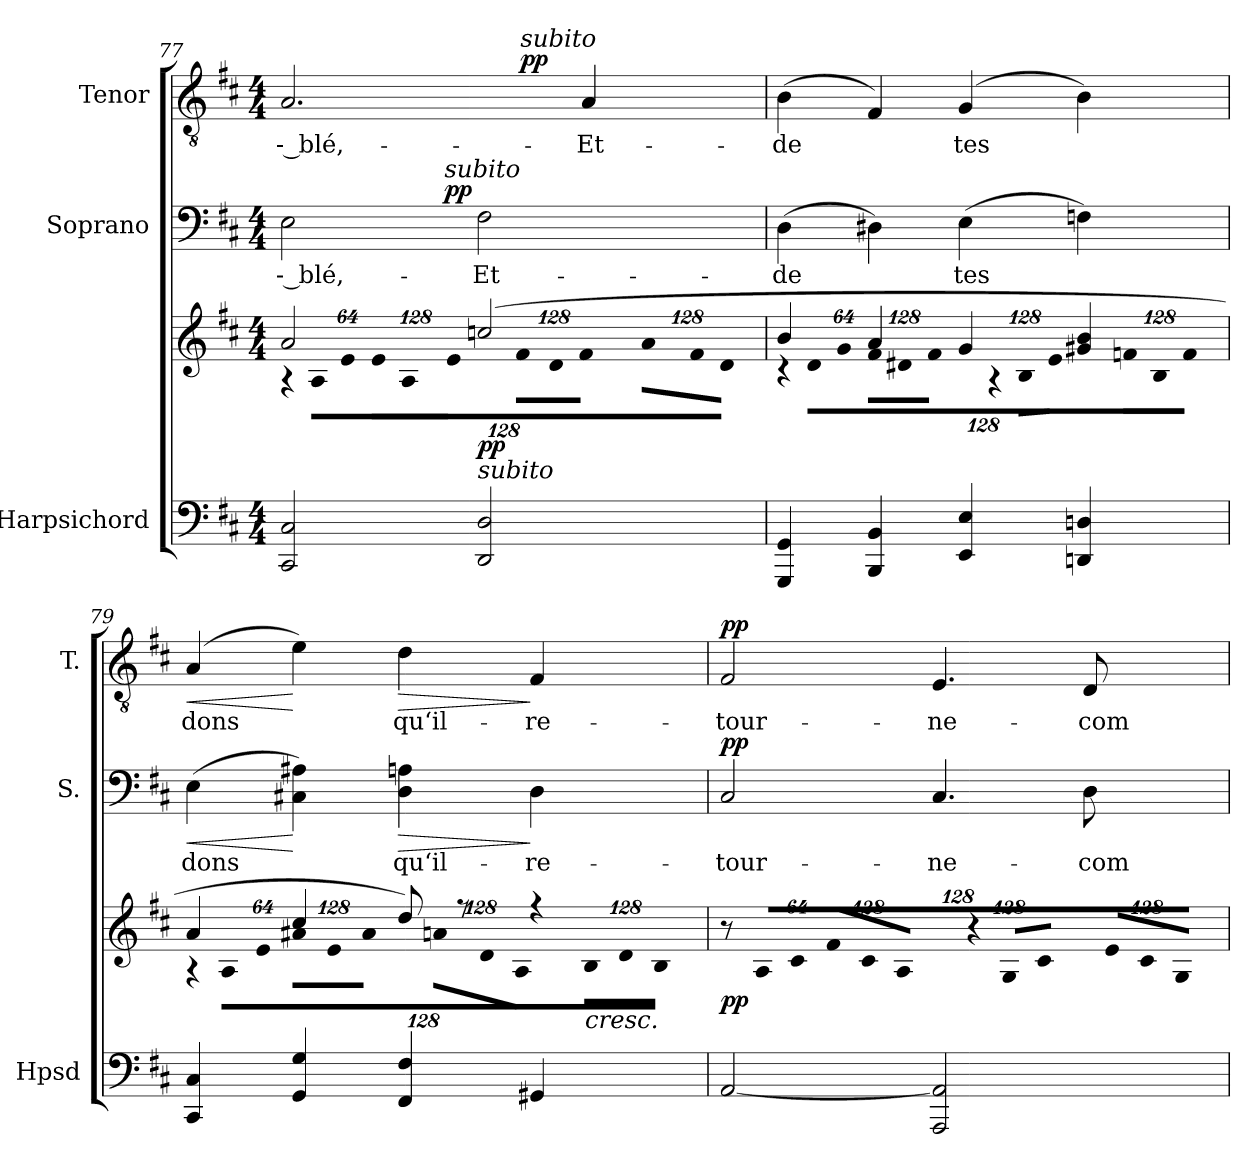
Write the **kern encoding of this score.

**kern	**kern	**dynam	**kern	**text	**dynam	**kern	**text	**dynam
*part3	*part3	*part3	*part2	*part2	*part2	*part1	*part1	*part1
*staff4	*staff3	*staff3/4	*staff2	*staff2	*staff2	*staff1	*staff1	*staff1
*I"Harpsichord	*	*	*I"Soprano	*	*	*I"Tenor	*	*
*I'Hpsd	*	*	*I'S.	*	*	*I'T.	*	*
!!LO:LB:g=z
*clefF4	*clefG2	*	*clefF4	*	*	*clefGv2	*	*
*	*	*	*	*	*	*ITrd7c12	*	*
*k[f#c#]	*k[f#c#]	*	*k[f#c#]	*	*	*k[f#c#]	*	*
*D:	*D:	*	*D:	*	*	*D:	*	*
*M4/4	*M4/4	*	*M4/4	*	*	*M4/4	*	*
=77	=77	=77	=77	=77	=77	=77	=77	=77
*	*^	*	*	*	*	*	*	*
*	*	*Xbrackettup	*	*	*	*	*	*	*
!	!	!LO:N:vis=8	!	!	!	!	!	!	!
!	!	!	!	!	!LO:LY:b:color=#000000	!	!	!	!
!	!	!	!	!	!	!	!	!LO:LY:b:color=#000000	!
*	*	*	*	*^	*	*	*^	*	*
2CC#i/ 2C#i	2ai/	1024%85r	.	2Ei\	4ryy	-- blé,-	.	2.AAi/	2ryy	-- blé,-	.
!	!	!LO:N:vis=8	!	!	!	!	!	!	!	!	!
.	.	1024%85Ai\L	.	.	.	.	.	.	.	.	.
!	!	!LO:N:vis=8	!	!	!	!	!	!	!	!	!
.	.	512%43ei\J	.	.	.	.	.	.	.	.	.
!	!	!LO:N:vis=8	!	!	!	!	!	!	!	!	!
.	.	1024%85ei\L	.	.	8ryy	.	.	.	.	.	.
!	!	!LO:N:vis=8	!	!	!	!	!	!	!	!	!
.	.	1024%85Ai\	.	.	.	.	.	.	.	.	.
.	.	.	.	.	32ryy	.	.	.	.	.	.
.	.	.	.	.	128ryy	.	.	.	.	.	.
!	!	!	!	!	!LO:TX:a:i:t=subito	!	!	!	!	!	!
.	.	.	.	.	2ryy	.	pp	.	.	.	.
!	!	!LO:N:vis=8	!	!	!	!	!	!	!	!	!
.	.	512%43ei\J	.	.	.	.	.	.	.	.	.
!	!	!LO:N:vis=8	!	!	!	!	!	!	!	!	!
!LO:TX:a:i:t=subito	!	!	!	!	!	!	!	!	!	!	!
!	!	!	!	!	!	!LO:LY:b:color=#000000	!	!	!	!	!
2DDi/ 2Di	(2ccni/	1024%85f#i\L	pp	2F#i\	.	-Et-	.	.	16ryy	.	.
.	.	.	.	.	.	.	.	.	64.ryy	.	.
!	!	!LO:N:vis=8	!	!	!	!	!	!	!	!	!
.	.	1024%85di\	.	.	.	.	.	.	.	.	.
!	!	!	!	!	!	!	!	!	!LO:TX:a:i:t=subito	!	!
.	.	.	.	.	.	.	.	.	4ryy	.	pp
!	!	!LO:N:vis=8	!	!	!	!	!	!	!	!	!
.	.	512%43f#i\J	.	.	.	.	.	.	.	.	.
!	!	!LO:N:vis=8	!	!	!	!	!	!	!	!	!
!	!	!	!	!	!	!	!	!	!	!LO:LY:b:color=#000000	!
.	.	1024%85ai\L	.	.	.	.	.	4AAi/	.	-Et-	.
!	!	!LO:N:vis=8	!	!	!	!	!	!	!	!	!
.	.	1024%85f#i\	.	.	.	.	.	.	.	.	.
.	.	.	.	.	.	.	.	.	8ryy	.	.
.	.	.	.	.	16ryy	.	.	.	.	.	.
!	!	!LO:N:vis=8	!	!	!	!	!	!	!	!	!
.	.	512%43di\J	.	.	.	.	.	.	.	.	.
.	.	.	.	.	.	.	.	.	32ryy	.	.
.	.	.	.	.	64.ryy	.	.	.	.	.	.
.	.	.	.	.	.	.	.	.	128ryy	.	.
=78	=78	=78	=78	=78	=78	=78	=78	=78	=78	=78	=78
!	!	!LO:N:vis=8	!	!	!	!	!	!	!	!	!
*	*	*	*	*v	*v	*	*	*	*	*	*
*	*	*	*	*	*	*	*v	*v	*	*
*	*	*	*	*^	*	*	*^	*	*
!	!	!	!	!	!	!LO:LY:b:color=#000000	!	!	!	!	!
*	*	*	*	*v	*v	*	*	*	*	*	*
*	*	*	*	*	*	*	*v	*v	*	*
*	*	*	*	*^	*	*	*^	*	*
!	!	!	!	!	!	!	!	!	!	!LO:LY:b:color=#000000	!
*	*	*	*	*v	*v	*	*	*	*	*	*
*	*	*	*	*	*	*	*v	*v	*	*
4GGGi/ 4GGi	4bi/	1024%85r	.	(4Di\	-de	.	(4BBi\	-de	.
!	!	!LO:N:vis=8	!	!	!	!	!	!	!
.	.	1024%85di\L	.	.	.	.	.	.	.
!	!	!LO:N:vis=8	!	!	!	!	!	!	!
.	.	512%43gi\J	.	.	.	.	.	.	.
!	!	!LO:N:vis=8	!	!	!	!	!	!	!
4BBBi/ 4BBi	4ai/	1024%85f#i\L	.	4D#Xi\)	.	.	4FF#i/)	.	.
!	!	!LO:N:vis=8	!	!	!	!	!	!	!
.	.	1024%85d#Xi\	.	.	.	.	.	.	.
!	!	!LO:N:vis=8	!	!	!	!	!	!	!
.	.	512%43f#i\J	.	.	.	.	.	.	.
!	!	!LO:N:vis=8	!	!	!	!	!	!	!
!	!	!	!	!	!LO:LY:b:color=#000000	!	!	!	!
!	!	!	!	!	!	!	!	!LO:LY:b:color=#000000	!
4EEi/ 4Ei	4gi/	1024%85r	.	(4Ei\	tes	.	(4GGi/	tes	.
!	!	!LO:N:vis=8	!	!	!	!	!	!	!
.	.	1024%85Bi\L	.	.	.	.	.	.	.
!	!	!LO:N:vis=8	!	!	!	!	!	!	!
.	.	512%43ei\J	.	.	.	.	.	.	.
!	!	!LO:N:vis=8	!	!	!	!	!	!	!
4DDni/ 4Dni	4g#Xi/ 4bi	1024%85fni\L	.	4Fni\)	.	.	4BBi\)	.	.
!	!	!LO:N:vis=8	!	!	!	!	!	!	!
.	.	1024%85Bi\	.	.	.	.	.	.	.
!	!	!LO:N:vis=8	!	!	!	!	!	!	!
.	.	512%43fi\J	.	.	.	.	.	.	.
=79	=79	=79	=79	=79	=79	=79	=79	=79	=79
!	!	!LO:N:vis=8	!	!	!	!	!	!	!
!	!	!	!	!	!LO:LY:b:color=#000000	!LO:HP:b	!	!	!
!	!	!	!	!	!	!	!	!LO:LY:b:color=#000000	!LO:HP:b
4CC#i/ 4C#i	4ai/	1024%85r	.	(4Ei\	dons	<	(4AAi/	dons	<
!	!	!LO:N:vis=8	!	!	!	!	!	!	!
.	.	1024%85Ai\L	.	.	.	.	.	.	.
!	!	!LO:N:vis=8	!	!	!	!	!	!	!
.	.	512%43ei\J	.	.	.	.	.	.	.
!	!	!LO:N:vis=8	!	!	!	!	!	!	!
4GGi/ 4Gi	4cc#i/	1024%85a#Xi\L	[	4C#Xi\ 4A#Xi)	.	[	4Ei\)	.	[
!	!	!LO:N:vis=8	!	!	!	!	!	!	!
.	.	1024%85ei\	.	.	.	.	.	.	.
!	!	!LO:N:vis=8	!	!	!	!	!	!	!
.	.	512%43a#i\J	.	.	.	.	.	.	.
!	!	!LO:N:vis=8	!	!	!	!	!	!	!
!	!	!	!	!	!LO:LY:b:color=#000000	!LO:HP:b	!	!	!
!	!	!	!	!	!	!	!	!LO:LY:b:color=#000000	!LO:HP:b
4FF#i/ 4F#i	8ddi/)	1024%85ani\L	]	4Di\ 4Ani	qu‘il-	>	4Di\	qu‘il-	>
!	!	!LO:N:vis=8	!	!	!	!	!	!	!
.	.	1024%85di\	.	.	.	.	.	.	.
.	8r	.	.	.	.	.	.	.	.
!	!	!LO:N:vis=8	!	!	!	!	!	!	!
.	.	512%43Ai\J	.	.	.	.	.	.	.
!	!	!LO:N:vis=8	!	!	!	!	!	!	!
!	!	!	!	!	!LO:LY:b:color=#000000	!	!	!	!
!	!	!	!	!	!	!	!	!LO:LY:b:color=#000000	!
4GG#Xi/	4r	1024%85Bi\L	.	4Di\	-re-	]	4FF#i/	-re-	]
!	!	!LO:N:vis=8	!	!	!	!	!	!	!
.	.	1024%85di\	.	.	.	.	.	.	.
!	!	!LO:N:vis=8	!LO:HP:b	!	!	!	!	!	!
!	!	!	!LO:HP:n=1:b	!	!	!	!	!	!
.	.	512%43Bi\J	< >	.	.	.	.	.	.
=80	=80	=80	=80	=80	=80	=80	=80	=80	=80
!	!LO:N:vis=8	!	!	!	!	!	!	!	!
*	*v	*v	*	*	*	*	*	*	*
*	*^	*	*	*	*	*	*	*
!	!	!	!	!	!LO:LY:b:color=#000000	!	!	!	!
*	*v	*v	*	*	*	*	*	*	*
*	*^	*	*	*	*	*	*	*
!	!	!	!	!	!	!	!	!LO:LY:b:color=#000000	!
*	*v	*v	*	*	*	*	*	*	*
[2AAi/	1024%85r	pp	2C#i/	-tour-	pp	2FF#i/	-tour-	pp
!	!LO:N:vis=8	!	!	!	!	!	!	!
.	1024%85Ai/L	.	.	.	.	.	.	.
!	!LO:N:vis=8	!	!	!	!	!	!	!
.	512%43c#i/J	.	.	.	.	.	.	.
!	!LO:N:vis=8	!	!	!	!	!	!	!
.	1024%85f#i/L	.	.	.	.	.	.	.
!	!LO:N:vis=8	!	!	!	!	!	!	!
.	1024%85c#i/	.	.	.	.	.	.	.
!	!LO:N:vis=8	!	!	!	!	!	!	!
.	512%43Ai/J	.	.	.	.	.	.	.
!	!LO:N:vis=8	!	!	!	!	!	!	!
!	!	!	!	!LO:LY:b:color=#000000	!	!	!	!
!	!	!	!	!	!	!	!LO:LY:b:color=#000000	!
2AAAi/ 2AAi]	1024%85r	.	4.C#i/	-ne-	.	4.EEi/	-ne-	.
!	!LO:N:vis=8	!	!	!	!	!	!	!
.	1024%85Gi/L	.	.	.	.	.	.	.
!	!LO:N:vis=8	!	!	!	!	!	!	!
.	512%43c#i/J	.	.	.	.	.	.	.
!	!LO:N:vis=8	!	!	!	!	!	!	!
.	1024%85ei/L	.	.	.	.	.	.	.
!	!LO:N:vis=8	!	!	!	!	!	!	!
.	1024%85c#i/	.	.	.	.	.	.	.
!	!	!	!	!LO:LY:b:color=#000000	!	!	!	!
!	!	!	!	!	!	!	!LO:LY:b:color=#000000	!
.	.	.	8Di\	-com-	.	8DDi/	-com-	.
!	!LO:N:vis=8	!	!	!	!	!	!	!
.	512%43Gi/J	.	.	.	.	.	.	.
=	=	=	=	=	=	=	=	=
*-	*-	*-	*-	*-	*-	*-	*-	*-
